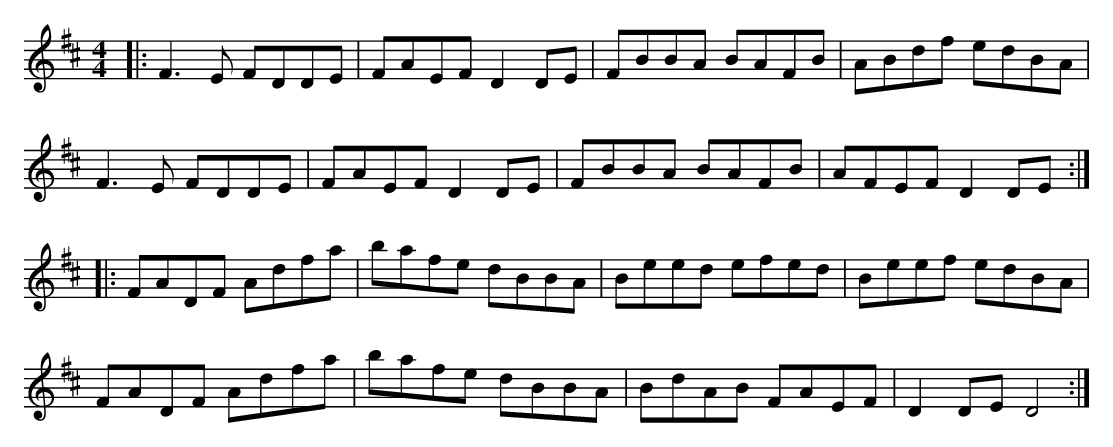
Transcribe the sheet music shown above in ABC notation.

X:1
M:4/4
K:D
|:F3E FDDE|FAEF D2 DE|FBBA BAFB|ABdf edBA|
F3E FDDE|FAEF D2 DE|FBBA BAFB|AFEF D2 DE:|
|:FADF Adfa|bafe dBBA|Beed efed|Beef edBA|
FADF Adfa|bafe dBBA|BdAB FAEF|D2 DE D4:|
